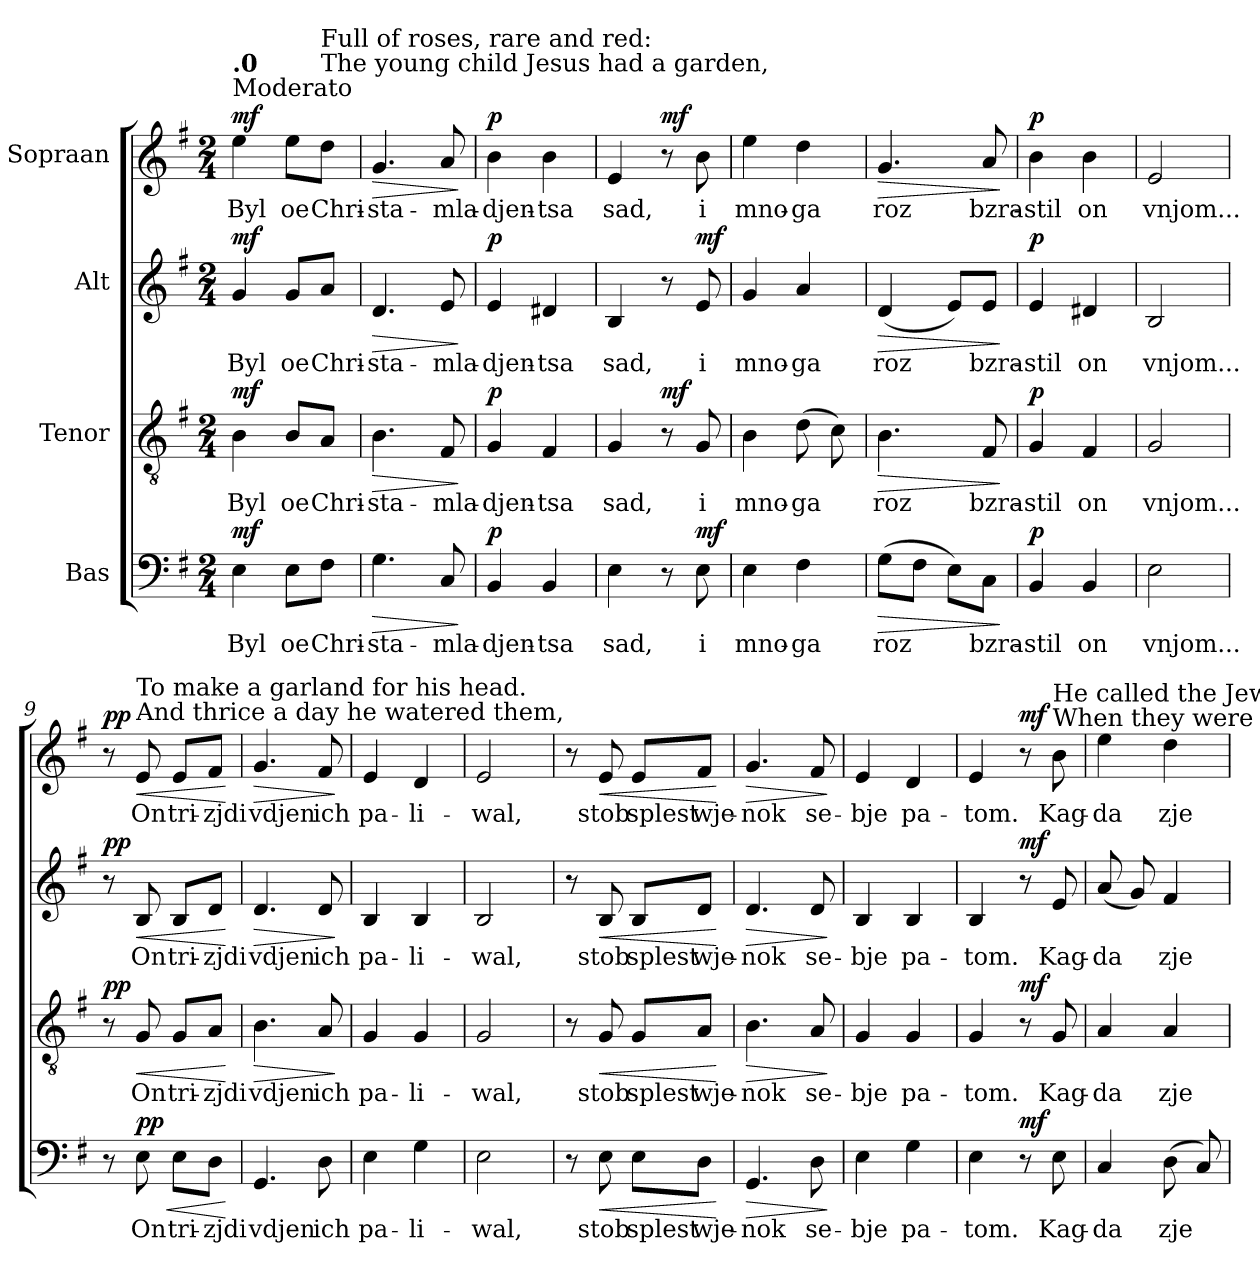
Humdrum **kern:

**kern	**text	**dynam	**kern	**text	**dynam	**kern	**text	**dynam	**kern	**text	**dynam
*part4	*part4	*part4	*part3	*part3	*part3	*part2	*part2	*part2	*part1	*part1	*part1
*staff4	*staff4	*staff4	*staff3	*staff3	*staff3	*staff2	*staff2	*staff2	*staff1	*staff1	*staff1
*I"Bas	*	*	*I"Tenor	*	*	*I"Alt	*	*	*I"Sopraan	*	*
*clefF4	*	*	*clefGv2	*	*	*clefG2	*	*	*clefG2	*	*
*k[f#]	*	*	*k[f#]	*	*	*k[f#]	*	*	*k[f#]	*	*
*e:	*	*	*e:	*	*	*e:	*	*	*e:	*	*
*M2/4	*	*	*M2/4	*	*	*M2/4	*	*	*M2/4	*	*
*MM60	*	*	*MM60	*	*	*MM60	*	*	*MM60	*	*
=1	=1	=1	=1	=1	=1	=1	=1	=1	=1	=1	=1
!	!	!	!	!	!	!	!	!	!LO:TX:a:t=Moderato	!	!
!	!	!	!	!	!	!	!	!	!LO:TX:a:B:t=.0	!	!
!	!	!LO:DY:b	!	!	!LO:DY:b	!	!	!LO:DY:b	!	!	!LO:DY:b
4E\	Byl	mf	4B\	Byl	mf	4g/	Byl	mf	4ee\	Byl	mf
8E\L	oe	.	8B/L	oe	.	8g/L	oe	.	8ee\L	oe	.
!	!	!	!	!	!	!	!	!	!LO:TX:a:t=The young child Jesus had a garden,	!	!
!	!	!	!	!	!	!	!	!	!LO:TX:a:t=Full of roses, rare and red&colon;	!	!
8F#\J	-Chri-	.	8A/J	-Chri-	.	8a/J	-Chri-	.	8dd\J	-Chri-	.
=2	=2	=2	=2	=2	=2	=2	=2	=2	=2	=2	=2
!	!	!LO:HP:b	!	!	!LO:HP:b	!	!	!LO:HP:b	!	!	!LO:HP:b
4.G\	-sta-	>	4.B\	-sta-	>	4.d/	-sta-	>	4.g/	-sta-	>
8C/	-mla-	.	8F#/	-mla-	.	8e/	-mla-	.	8a/	-mla-	.
.	.	]	.	.	]	.	.	]	.	.	]
=3	=3	=3	=3	=3	=3	=3	=3	=3	=3	=3	=3
!	!	!LO:DY:b	!	!	!LO:DY:b	!	!	!LO:DY:b	!	!	!LO:DY:b
4BB/	-djen-	p	4G/	-djen-	p	4e/	-djen-	p	4b\	-djen-	p
4BB/	tsa	.	4F#/	tsa	.	4d#X/	tsa	.	4b\	tsa	.
=4	=4	=4	=4	=4	=4	=4	=4	=4	=4	=4	=4
4E\	sad,	.	4G/	sad,	.	4B/	sad,	.	4e/	sad,	.
!	!	!	!	!	!LO:DY:b	!	!	!	!	!	!LO:DY:b
8r	.	.	8r	.	mf	8r	.	.	8r	.	mf
!	!	!LO:DY:b	!	!	!	!	!	!LO:DY:b	!	!	!
8E\	i	mf	8G/	i	.	8e/	i	mf	8b\	i	.
=5	=5	=5	=5	=5	=5	=5	=5	=5	=5	=5	=5
4E\	-mno-	.	4B\	-mno-	.	4g/	-mno-	.	4ee\	-mno-	.
4F#\	ga	.	(8d\	ga	.	4a/	ga	.	4dd\	ga	.
.	.	.	8c\)	.	.	.	.	.	.	.	.
=6	=6	=6	=6	=6	=6	=6	=6	=6	=6	=6	=6
!	!	!LO:HP:b	!	!	!LO:HP:b	!	!	!LO:HP:b	!	!	!LO:HP:b
(8G\L	roz	>	4.B\	roz	>	(>4d/	roz	>	4.g/	roz	>
8F#\J	.	.	.	.	.	.	.	.	.	.	.
8E\L)	.	.	.	.	.	8e/L)	.	.	.	.	.
8C\J	-bzra-	.	8F#/	-bzra-	.	8e/J	-bzra-	.	8a/	-bzra-	.
.	.	]	.	.	]	.	.	]	.	.	]
!!LO:LB:g=z
=7	=7	=7	=7	=7	=7	=7	=7	=7	=7	=7	=7
!	!	!LO:DY:b	!	!	!LO:DY:b	!	!	!LO:DY:b	!	!	!LO:DY:b
4BB/	stil	p	4G/	stil	p	4e/	stil	p	4b\	stil	p
4BB/	on	.	4F#/	on	.	4d#X/	on	.	4b\	on	.
=8	=8	=8	=8	=8	=8	=8	=8	=8	=8	=8	=8
2E\	vnjom...	.	2G/	vnjom...	.	2B/	vnjom...	.	2e/	vnjom...	.
=9	=9	=9	=9	=9	=9	=9	=9	=9	=9	=9	=9
!	!	!	!	!	!LO:DY:b	!	!	!LO:DY:b	!	!	!LO:DY:b
8r	.	.	8r	.	pp	8r	.	pp	8r	.	pp
!	!	!	!	!	!	!	!	!	!LO:TX:a:t=And thrice a day he watered them,	!	!
!	!	!	!	!	!	!	!	!	!LO:TX:a:t=To make a garland for his head.	!	!
!	!	!LO:HP:b	!	!	!LO:HP:b	!	!	!LO:HP:b	!	!	!LO:HP:b
!	!	!LO:DY:n=1:b	!	!	!	!	!	!	!	!	!
8E\	On	< pp	8G/	On	<	8B/	On	<	8e/	On	<
8E\L	-tri-	.	8G/L	-tri-	.	8B/L	-tri-	.	8e/L	-tri-	.
8D\J	zjdi	.	8A/J	zjdi	.	8d/J	zjdi	.	8f#/J	zjdi	.
.	.	[	.	.	[	.	.	[	.	.	[
=10	=10	=10	=10	=10	=10	=10	=10	=10	=10	=10	=10
!	!	!	!	!	!LO:HP:b	!	!	!LO:HP:b	!	!	!LO:HP:b
4.GG/	vdjen	.	4.B\	vdjen	>	4.d/	vdjen	>	4.g/	vdjen	>
8D\	ich	.	8A/	ich	.	8d/	ich	.	8f#/	ich	.
.	.	.	.	.	]	.	.	]	.	.	]
=11	=11	=11	=11	=11	=11	=11	=11	=11	=11	=11	=11
4E\	-pa-	.	4G/	-pa-	.	4B/	-pa-	.	4e/	-pa-	.
4G\	-li-	.	4G/	-li-	.	4B/	-li-	.	4d/	-li-	.
=12	=12	=12	=12	=12	=12	=12	=12	=12	=12	=12	=12
2E\	wal,	.	2G/	wal,	.	2B/	wal,	.	2e/	wal,	.
=13	=13	=13	=13	=13	=13	=13	=13	=13	=13	=13	=13
8r	.	.	8r	.	.	8r	.	.	8r	.	.
!	!	!LO:HP:b	!	!	!LO:HP:b	!	!	!LO:HP:b	!	!	!LO:HP:b
8E\	stob	<	8G/	stob	<	8B/	stob	<	8e/	stob	<
8E\L	splest	.	8G/L	splest	.	8B/L	splest	.	8e/L	splest	.
8D\J	-wje-	.	8A/J	-wje-	.	8d/J	-wje-	.	8f#/J	-wje-	.
.	.	[	.	.	[	.	.	[	.	.	[
!!LO:PB:g=z
=14	=14	=14	=14	=14	=14	=14	=14	=14	=14	=14	=14
!	!	!LO:HP:b	!	!	!LO:HP:b	!	!	!LO:HP:b	!	!	!LO:HP:b
4.GG/	nok	>	4.B\	nok	>	4.d/	nok	>	4.g/	nok	>
8D\	-se-	.	8A/	-se-	.	8d/	-se-	.	8f#/	-se-	.
.	.	]	.	.	]	.	.	]	.	.	]
=15	=15	=15	=15	=15	=15	=15	=15	=15	=15	=15	=15
4E\	bje	.	4G/	bje	.	4B/	bje	.	4e/	bje	.
4G\	-pa-	.	4G/	-pa-	.	4B/	-pa-	.	4d/	-pa-	.
=16	=16	=16	=16	=16	=16	=16	=16	=16	=16	=16	=16
4E\	tom.	.	4G/	tom.	.	4B/	tom.	.	4e/	tom.	.
!	!	!LO:DY:b	!	!	!LO:DY:b	!	!	!LO:DY:b	!	!	!LO:DY:b
8r	.	mf	8r	.	mf	8r	.	mf	8r	.	mf
!	!	!	!	!	!	!	!	!	!LO:TX:a:t=When they were full-blown in the garden,	!	!
!	!	!	!	!	!	!	!	!	!LO:TX:a:t=He called the Jewish children there,	!	!
8E\	-Kag-	.	8G/	-Kag-	.	8e/	-Kag-	.	8b\	-Kag-	.
=17	=17	=17	=17	=17	=17	=17	=17	=17	=17	=17	=17
4C/	da	.	4A/	da	.	(8a/	da	.	4ee\	da	.
.	.	.	.	.	.	8g/)	.	.	.	.	.
(8D\	zje	.	4A/	zje	.	4f#/	zje	.	4dd\	zje	.
8C/)	.	.	.	.	.	.	.	.	.	.	.
=	=	=	=	=	=	=	=	=	=	=	=
*-	*-	*-	*-	*-	*-	*-	*-	*-	*-	*-	*-
